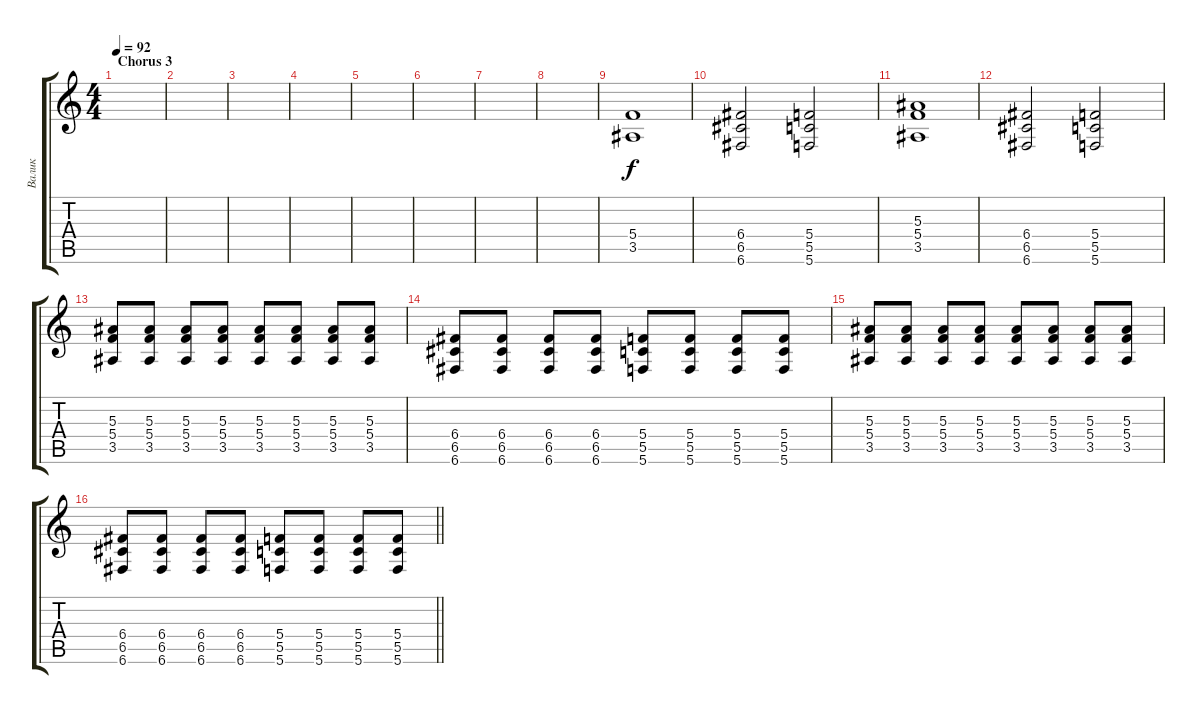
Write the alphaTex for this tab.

\track ("Валик" "Валик") {instrument distortionguitar}
\staff {score tabs}
\tuning (D4 A3 F3 C3 G2 C2) {hide}
\ts (4 4)
\section ("" "Chorus 3")
\tempo 92
\clef g2
\ks c
|
|
|
|
|
|
|
|
(5.4 3.5).1{volume 10} |
(6.4 6.5 6.6).2 (5.4 5.5 5.6).2 |
(5.3 5.4 3.5).1 |
(6.4 6.5 6.6).2 (5.4 5.5 5.6).2 |
(5.3 5.4 3.5).8 (5.3 5.4 3.5).8 (5.3 5.4 3.5).8 (5.3 5.4 3.5).8 (5.3 5.4 3.5).8 (5.3 5.4 3.5).8 (5.3 5.4 3.5).8 (5.3 5.4 3.5).8 |
(6.4 6.5 6.6).8 (6.4 6.5 6.6).8 (6.4 6.5 6.6).8 (6.4 6.5 6.6).8 (5.4 5.5 5.6).8 (5.4 5.5 5.6).8 (5.4 5.5 5.6).8 (5.4 5.5 5.6).8 |
(5.3 5.4 3.5).8 (5.3 5.4 3.5).8 (5.3 5.4 3.5).8 (5.3 5.4 3.5).8 (5.3 5.4 3.5).8 (5.3 5.4 3.5).8 (5.3 5.4 3.5).8 (5.3 5.4 3.5).8 |
\barLineRight lightlight
(6.4 6.5 6.6).8 (6.4 6.5 6.6).8 (6.4 6.5 6.6).8 (6.4 6.5 6.6).8 (5.4 5.5 5.6).8 (5.4 5.5 5.6).8 (5.4 5.5 5.6).8 (5.4 5.5 5.6).8
